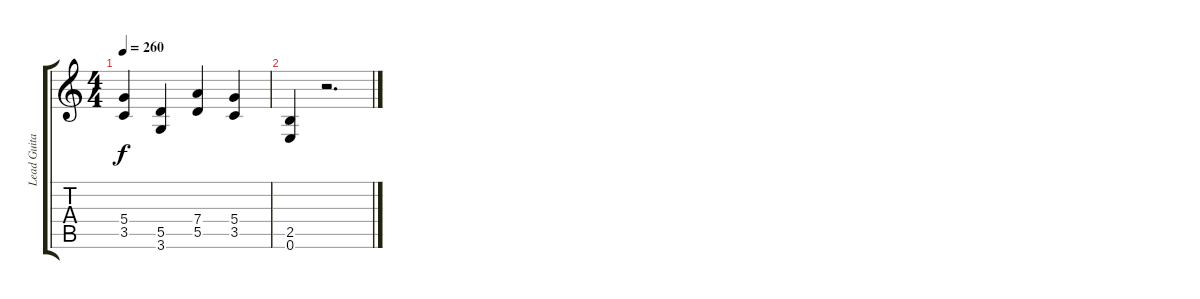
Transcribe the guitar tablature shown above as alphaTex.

\track ("Lead Guitar (Dave Mustaine)" "Lead Guita") {instrument distortionguitar}
\staff {score tabs}
\tuning (E4 B3 G3 D3 A2 E2) {hide}
\ts (4 4)
\tempo 260
\clef g2
\ks c
(5.4 3.5).4{dy f} (5.5 3.6).4 (7.4 5.5).4 (5.4 3.5).4 |
(2.5 0.6).4 r.2{d}
